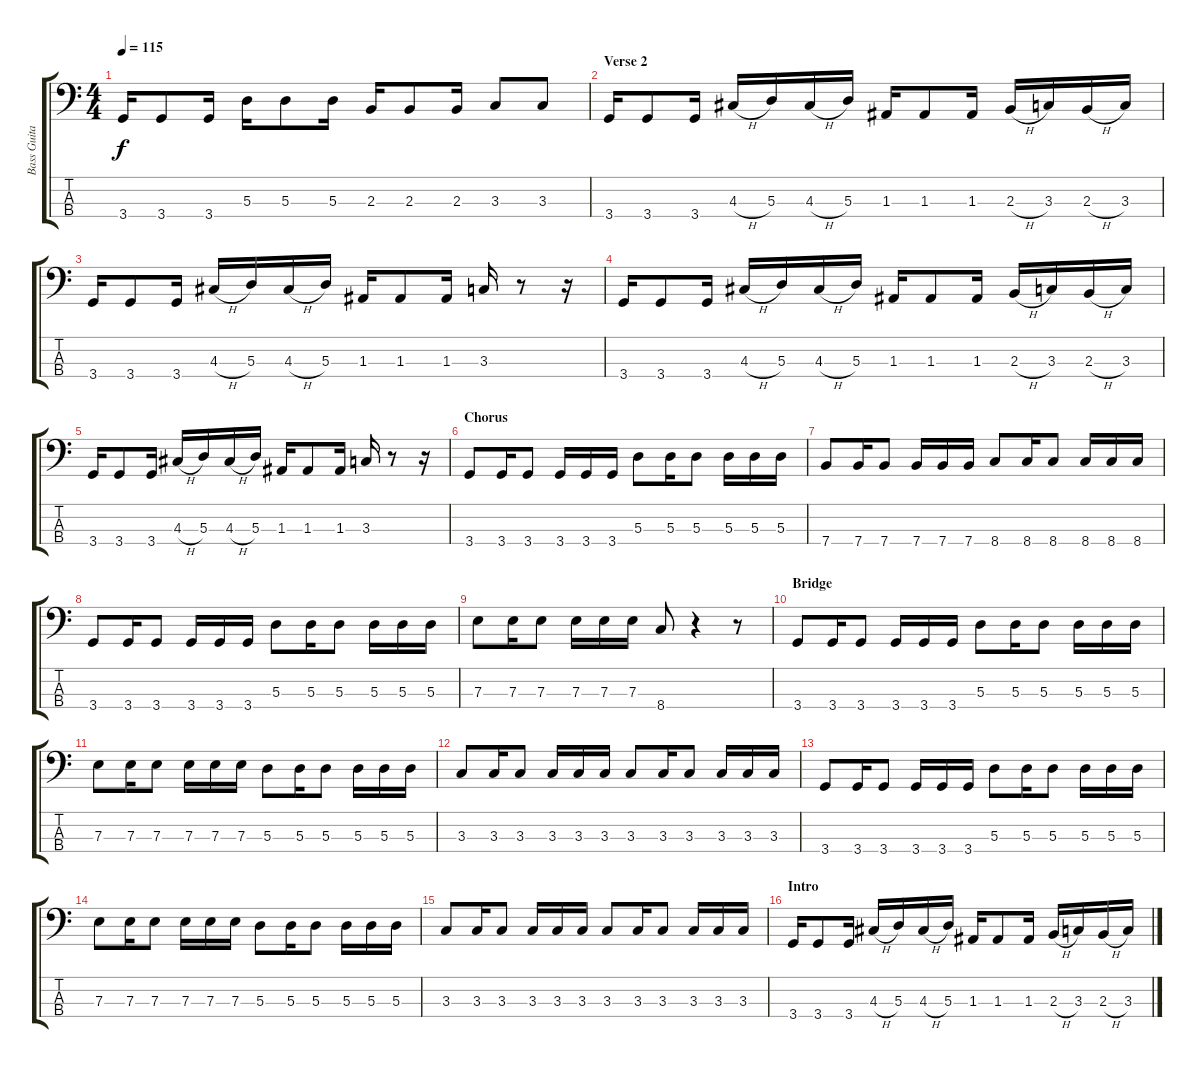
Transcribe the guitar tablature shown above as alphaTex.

\track ("Bass Guitar" "Bass Guita") {instrument slapbass2}
\staff {score tabs}
\tuning (G2 D2 A1 E1) {hide}
\ts (4 4)
\tempo 115
\clef f4
\ks c
3.4.16{dy f} 3.4.8 3.4.16 5.3.16 5.3.8 5.3.16 2.3.16 2.3.8 2.3.16 3.3.8 3.3.8 |
\section ("" "Verse 2")
3.4.16 3.4.8 3.4.16 4.3{h}.16 5.3.16 4.3{h}.16 5.3.16 1.3.16 1.3.8 1.3.16 2.3{h}.16 3.3.16 2.3{h}.16 3.3.16 |
3.4.16 3.4.8 3.4.16 4.3{h}.16 5.3.16 4.3{h}.16 5.3.16 1.3.16 1.3.8 1.3.16 3.3.16 r.8 r.16 |
3.4.16 3.4.8 3.4.16 4.3{h}.16 5.3.16 4.3{h}.16 5.3.16 1.3.16 1.3.8 1.3.16 2.3{h}.16 3.3.16 2.3{h}.16 3.3.16 |
3.4.16 3.4.8 3.4.16 4.3{h}.16 5.3.16 4.3{h}.16 5.3.16 1.3.16 1.3.8 1.3.16 3.3.16 r.8 r.16 |
\section ("" "Chorus")
3.4.8 3.4.16 3.4.8 3.4.16 3.4.16 3.4.16 5.3.8 5.3.16 5.3.8 5.3.16 5.3.16 5.3.16 |
7.4.8 7.4.16 7.4.8 7.4.16 7.4.16 7.4.16 8.4.8 8.4.16 8.4.8 8.4.16 8.4.16 8.4.16 |
3.4.8 3.4.16 3.4.8 3.4.16 3.4.16 3.4.16 5.3.8 5.3.16 5.3.8 5.3.16 5.3.16 5.3.16 |
7.3.8 7.3.16 7.3.8 7.3.16 7.3.16 7.3.16 8.4.8 r.4 r.8 |
\section ("" "Bridge")
3.4.8 3.4.16 3.4.8 3.4.16 3.4.16 3.4.16 5.3.8 5.3.16 5.3.8 5.3.16 5.3.16 5.3.16 |
7.3.8 7.3.16 7.3.8 7.3.16 7.3.16 7.3.16 5.3.8 5.3.16 5.3.8 5.3.16 5.3.16 5.3.16 |
3.3.8 3.3.16 3.3.8 3.3.16 3.3.16 3.3.16 3.3.8 3.3.16 3.3.8 3.3.16 3.3.16 3.3.16 |
3.4.8 3.4.16 3.4.8 3.4.16 3.4.16 3.4.16 5.3.8 5.3.16 5.3.8 5.3.16 5.3.16 5.3.16 |
7.3.8 7.3.16 7.3.8 7.3.16 7.3.16 7.3.16 5.3.8 5.3.16 5.3.8 5.3.16 5.3.16 5.3.16 |
3.3.8 3.3.16 3.3.8 3.3.16 3.3.16 3.3.16 3.3.8 3.3.16 3.3.8 3.3.16 3.3.16 3.3.16 |
\section ("" "Intro")
3.4.16 3.4.8 3.4.16 4.3{h}.16 5.3.16 4.3{h}.16 5.3.16 1.3.16 1.3.8 1.3.16 2.3{h}.16 3.3.16 2.3{h}.16 3.3.16
